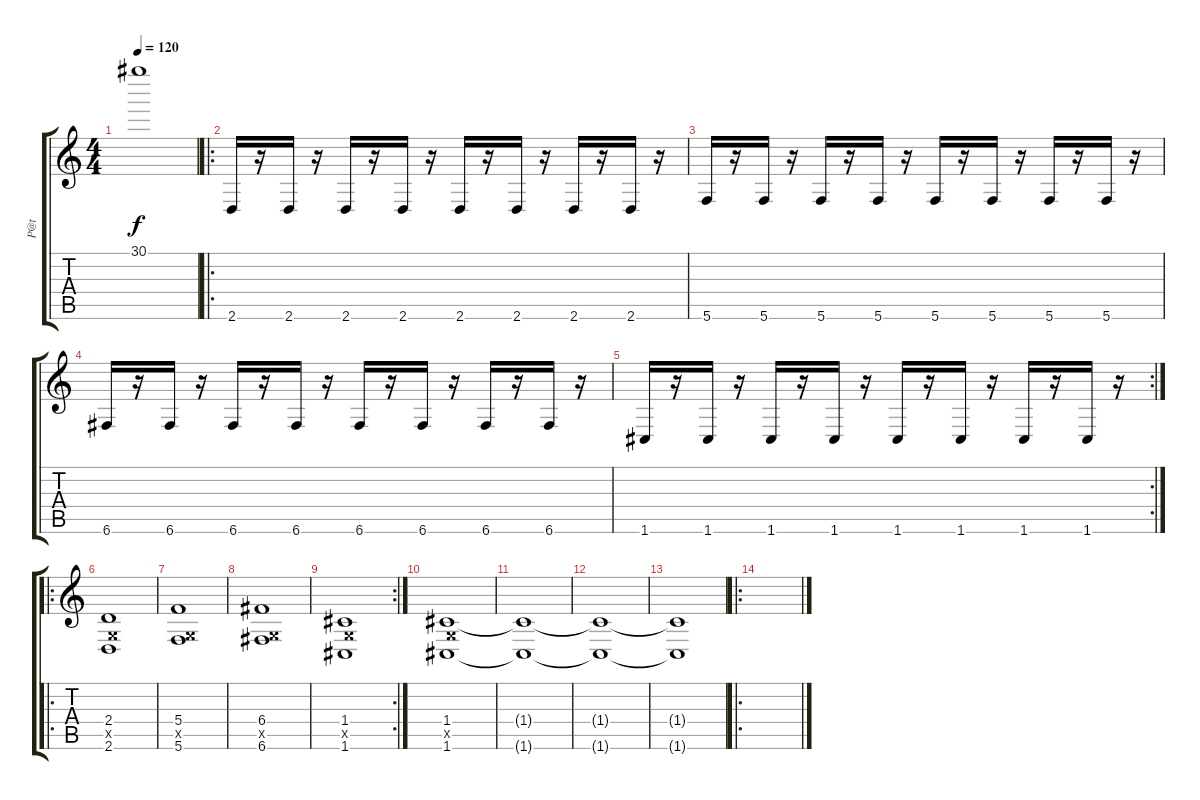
\track ("P@t" "P@t") {instrument distortionguitar}
\staff {score tabs}
\tuning (D4 A3 F3 C3 G2 C2) {hide}
\ts (4 4)
\tempo 120
\clef g2
\ks c
30.1{t}.1{dy f} |
\ro
2.6.16{volume 13 balance 0 instrument distortionguitar} r.16 2.6.16 r.16 2.6.16 r.16 2.6.16 r.16 2.6.16 r.16 2.6.16 r.16 2.6.16 r.16 2.6.16 r.16 |
5.6.16 r.16 5.6.16 r.16 5.6.16 r.16 5.6.16 r.16 5.6.16 r.16 5.6.16 r.16 5.6.16 r.16 5.6.16 r.16 |
6.6.16 r.16 6.6.16 r.16 6.6.16 r.16 6.6.16 r.16 6.6.16 r.16 6.6.16 r.16 6.6.16 r.16 6.6.16 r.16 |
\rc 2
1.6.16 r.16 1.6.16 r.16 1.6.16 r.16 1.6.16 r.16 1.6.16 r.16 1.6.16 r.16 1.6.16 r.16 1.6.16 r.16 |
\ro
(2.4 0.5{x} 2.6).1{volume 16} |
(5.4 0.5{x} 5.6).1 |
(6.4 0.5{x} 6.6).1 |
\rc 2
(1.4 0.5{x} 1.6).1 |
(1.4 0.5{x} 1.6).1 |
(1.4{t} 1.6{t}).1 |
(1.4{t} 1.6{t}).1 |
(1.4{t} 1.6{t}).1{volume 0} |
\ro
